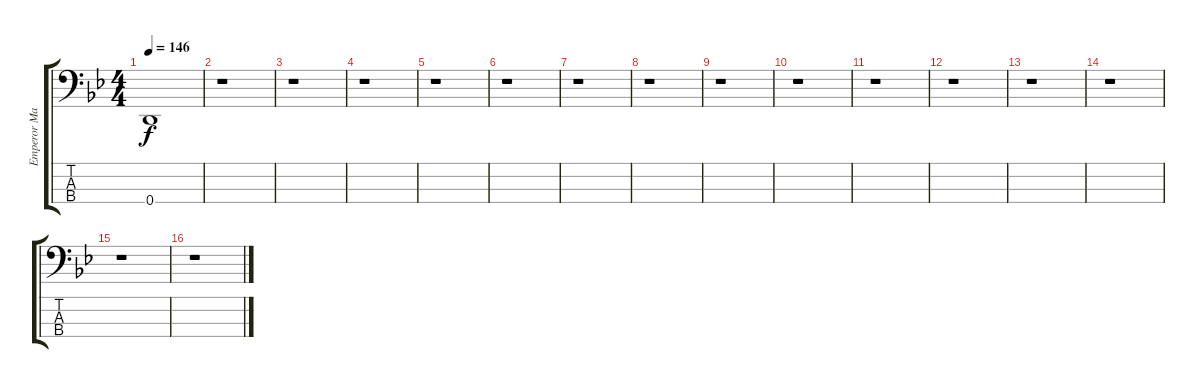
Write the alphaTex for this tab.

\track ("Emperor Magus Caligula" "Emperor Ma") {instrument electricbasspick}
\staff {score tabs}
\tuning (F2 C2 G1 D1) {hide}
\ts (4 4)
\tempo 146
\clef f4
\ks bb
0.4{t}.1{dy f} |
r.1 |
r.1 |
r.1 |
r.1 |
r.1 |
r.1 |
r.1 |
r.1 |
r.1 |
r.1 |
r.1 |
r.1 |
r.1 |
r.1 |
r.1
